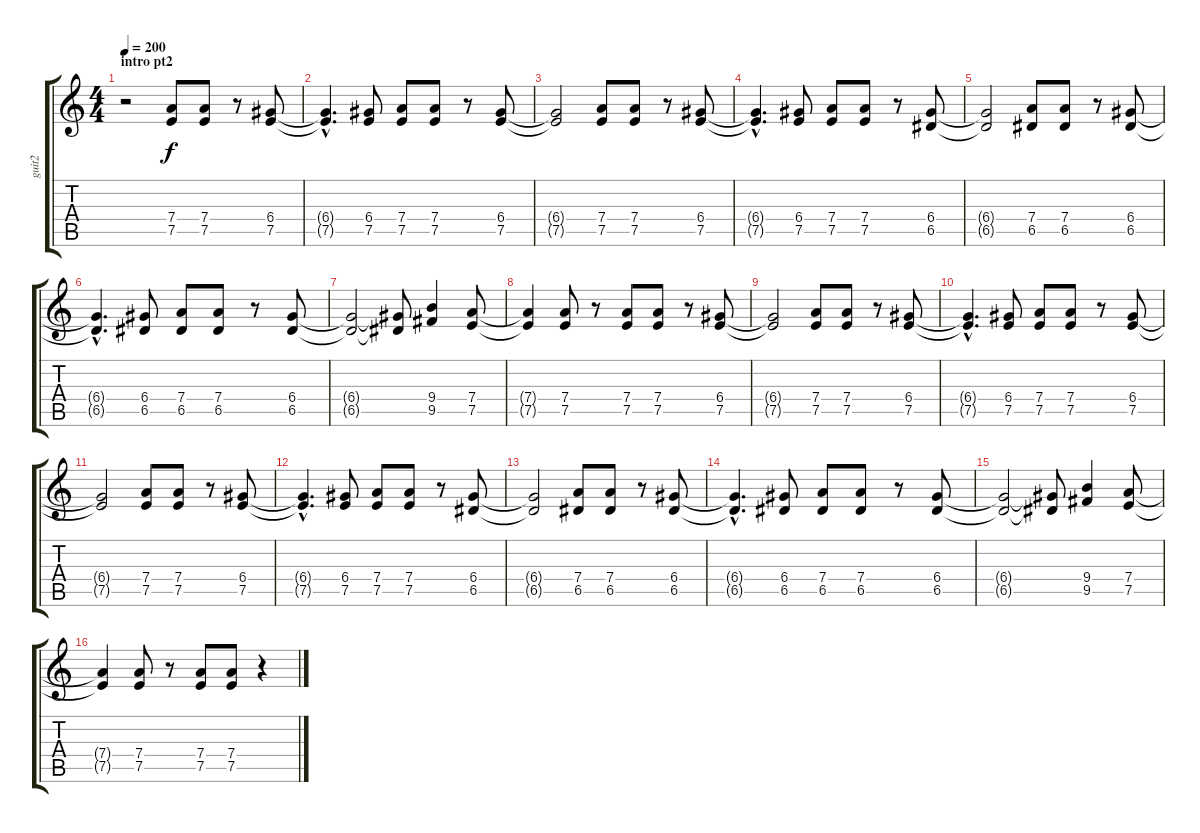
\track ("guit2" "guit2") {instrument distortionguitar}
\staff {score tabs}
\tuning (E4 B3 G3 D3 A2 E2) {hide}
\ts (4 4)
\section ("" "intro pt2")
\tempo 200
\clef g2
\ks c
r.2{dy f} (7.4 7.5).8 (7.4 7.5).8 r.8 (6.4 7.5).8 |
(6.4{hac t} 7.5{hac t}).4{d} (6.4 7.5).8 (7.4 7.5).8 (7.4 7.5).8 r.8 (6.4 7.5).8 |
(6.4{t} 7.5{t}).2 (7.4 7.5).8 (7.4 7.5).8 r.8 (6.4 7.5).8 |
(6.4{hac t} 7.5{hac t}).4{d} (6.4 7.5).8 (7.4 7.5).8 (7.4 7.5).8 r.8 (6.4 6.5).8 |
(6.4{t} 6.5{t}).2 (7.4 6.5).8 (7.4 6.5).8 r.8 (6.4 6.5).8 |
(6.4{hac t} 6.5{hac t}).4{d} (6.4 6.5).8 (7.4 6.5).8 (7.4 6.5).8 r.8 (6.4 6.5).8 |
(6.4{t} 6.5{t}).2 (6.4{t} 6.5{t}).8 (9.4 9.5).4 (7.4 7.5).8 |
(7.4{t} 7.5{t}).4 (7.4 7.5).8 r.8 (7.4 7.5).8 (7.4 7.5).8 r.8 (6.4 7.5).8 |
(6.4{t} 7.5{t}).2 (7.4 7.5).8 (7.4 7.5).8 r.8 (6.4 7.5).8 |
(6.4{hac t} 7.5{hac t}).4{d} (6.4 7.5).8 (7.4 7.5).8 (7.4 7.5).8 r.8 (6.4 7.5).8 |
(6.4{t} 7.5{t}).2 (7.4 7.5).8 (7.4 7.5).8 r.8 (6.4 7.5).8 |
(6.4{hac t} 7.5{hac t}).4{d} (6.4 7.5).8 (7.4 7.5).8 (7.4 7.5).8 r.8 (6.4 6.5).8 |
(6.4{t} 6.5{t}).2 (7.4 6.5).8 (7.4 6.5).8 r.8 (6.4 6.5).8 |
(6.4{hac t} 6.5{hac t}).4{d} (6.4 6.5).8 (7.4 6.5).8 (7.4 6.5).8 r.8 (6.4 6.5).8 |
(6.4{t} 6.5{t}).2 (6.4{t} 6.5{t}).8 (9.4 9.5).4 (7.4 7.5).8 |
(7.4{t} 7.5{t}).4 (7.4 7.5).8 r.8 (7.4 7.5).8 (7.4 7.5).8 r.4
